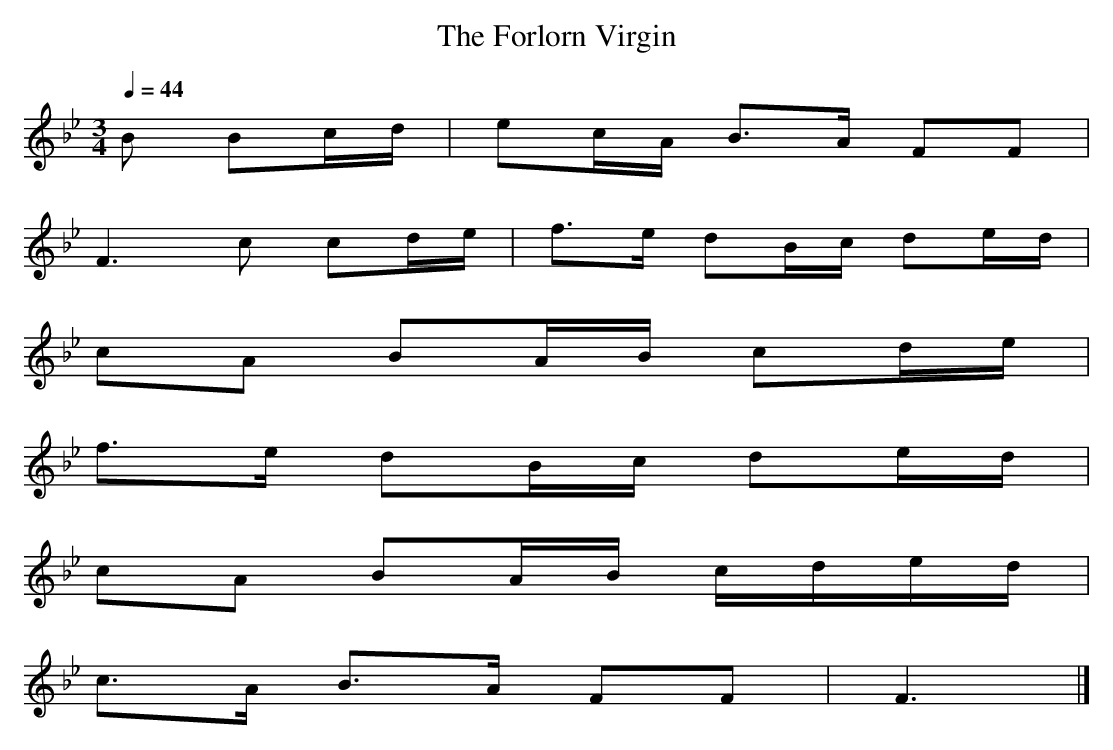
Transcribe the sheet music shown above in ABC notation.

X:1
T: The Forlorn Virgin
M: 3/4
L: 1/8
Q: 1/4=44
K: Bb % 2 flats
V: 1
B Bc/d/ | ec/A/ B>A FF |
F3 c cd/e/ | f>e dB/c/ de/d/ |
cA BA/B/ cd/e/ |
f>e dB/c/ de/d/ |
cA BA/B/ c/d/e/d/ |
c>A B>A FF | F3 |]
